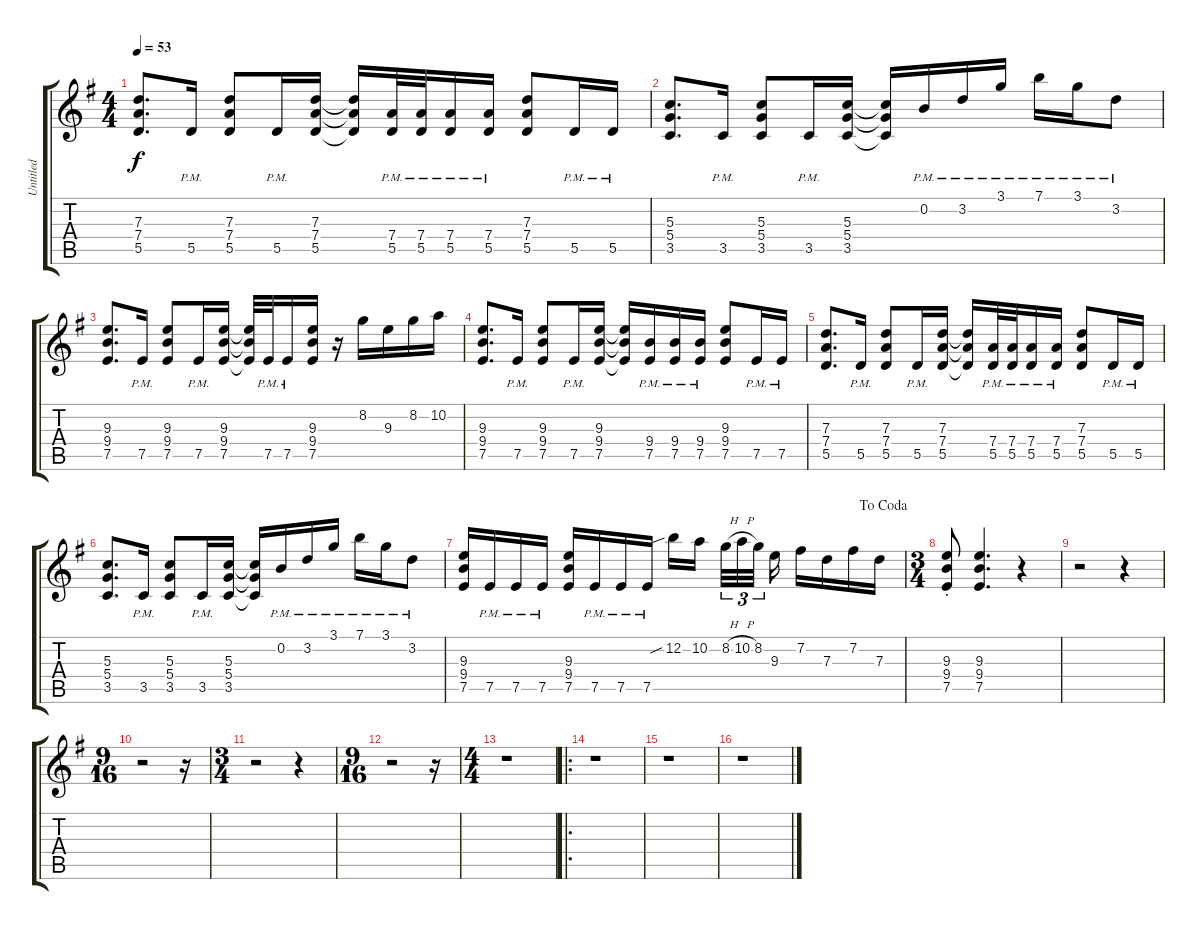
\track ("Untitled" "Untitled") {instrument distortionguitar}
\staff {score tabs}
\tuning (E4 B3 G3 D3 A2 E2) {hide}
\ts (4 4)
\tempo 53
\clef g2
\ks g
(7.3 7.4 5.5).8{d dy f} 5.5{pm}.16 (7.3 7.4 5.5).8 5.5{pm}.16 (7.3 7.4 5.5).16 (7.3{t} 7.4{t} 5.5{t}).16 (7.4{pm} 5.5{pm}).32 (7.4{pm} 5.5{pm}).32 (7.4{pm} 5.5{pm}).16 (7.4{pm} 5.5{pm}).16 (7.3 7.4 5.5).8 5.5{pm}.16 5.5{pm}.16 |
(5.3 5.4 3.5).8{d} 3.5{pm}.16 (5.3 5.4 3.5).8 3.5{pm}.16 (5.3 5.4 3.5).16 (5.3{t} 5.4{t} 3.5{t}).16 0.2{pm}.16 3.2{pm}.16 3.1{pm}.16 7.1{pm}.16 3.1{pm}.16 3.2{pm}.8 |
(9.3 9.4 7.5).8{d} 7.5{pm}.16 (9.3 9.4 7.5).8 7.5{pm}.16 (9.3 9.4 7.5).16 (9.3{t} 9.4{t} 7.5{t}).32 7.5{pm}.32 7.5{pm}.16 (9.3 9.4 7.5).16 r.16 8.2.16 9.3.16 8.2.16 10.2.16 |
(9.3 9.4 7.5).8{d} 7.5{pm}.16 (9.3 9.4 7.5).8 7.5{pm}.16 (9.3 9.4 7.5).16 (9.3{t} 9.4{t} 7.5{t}).16 (9.4{pm} 7.5{pm}).16 (9.4{pm} 7.5{pm}).16 (9.4{pm} 7.5{pm}).16 (9.3 9.4 7.5).8 7.5{pm}.16 7.5{pm}.16 |
(7.3 7.4 5.5).8{d} 5.5{pm}.16 (7.3 7.4 5.5).8 5.5{pm}.16 (7.3 7.4 5.5).16 (7.3{t} 7.4{t} 5.5{t}).16 (7.4{pm} 5.5{pm}).32 (7.4{pm} 5.5{pm}).32 (7.4{pm} 5.5{pm}).16 (7.4{pm} 5.5{pm}).16 (7.3 7.4 5.5).8 5.5{pm}.16 5.5{pm}.16 |
(5.3 5.4 3.5).8{d} 3.5{pm}.16 (5.3 5.4 3.5).8 3.5{pm}.16 (5.3 5.4 3.5).16 (5.3{t} 5.4{t} 3.5{t}).16 0.2{pm}.16 3.2{pm}.16 3.1{pm}.16 7.1{pm}.16 3.1{pm}.16 3.2{pm}.8 |
\jump dacoda
(9.3 9.4 7.5).16 7.5{pm}.16 7.5{pm}.16 7.5{pm}.16 (9.3 9.4 7.5).16 7.5{pm}.16 7.5{pm}.16 7.5{pm}.16 12.2{sib}.16 10.2.16{beam splitsecondary} 8.2{h}.32{tu (3 2)} 10.2{h}.32{tu (3 2)} 8.2.32{tu (3 2) beam splitsecondary} 9.3.16 7.2.16 7.3.16 7.2.16 7.3.16 |
\ts (3 4)
(9.3{st} 9.4{st} 7.5{st}).8 (9.3 9.4 7.5).4{d} r.4 |
r.2 r.4 |
\ts (9 16)
r.2 r.16 |
\ts (3 4)
r.2 r.4 |
\ts (9 16)
r.2 r.16 |
\ts (4 4)
r.1 |
\ro
r.1 |
r.1 |
r.1
